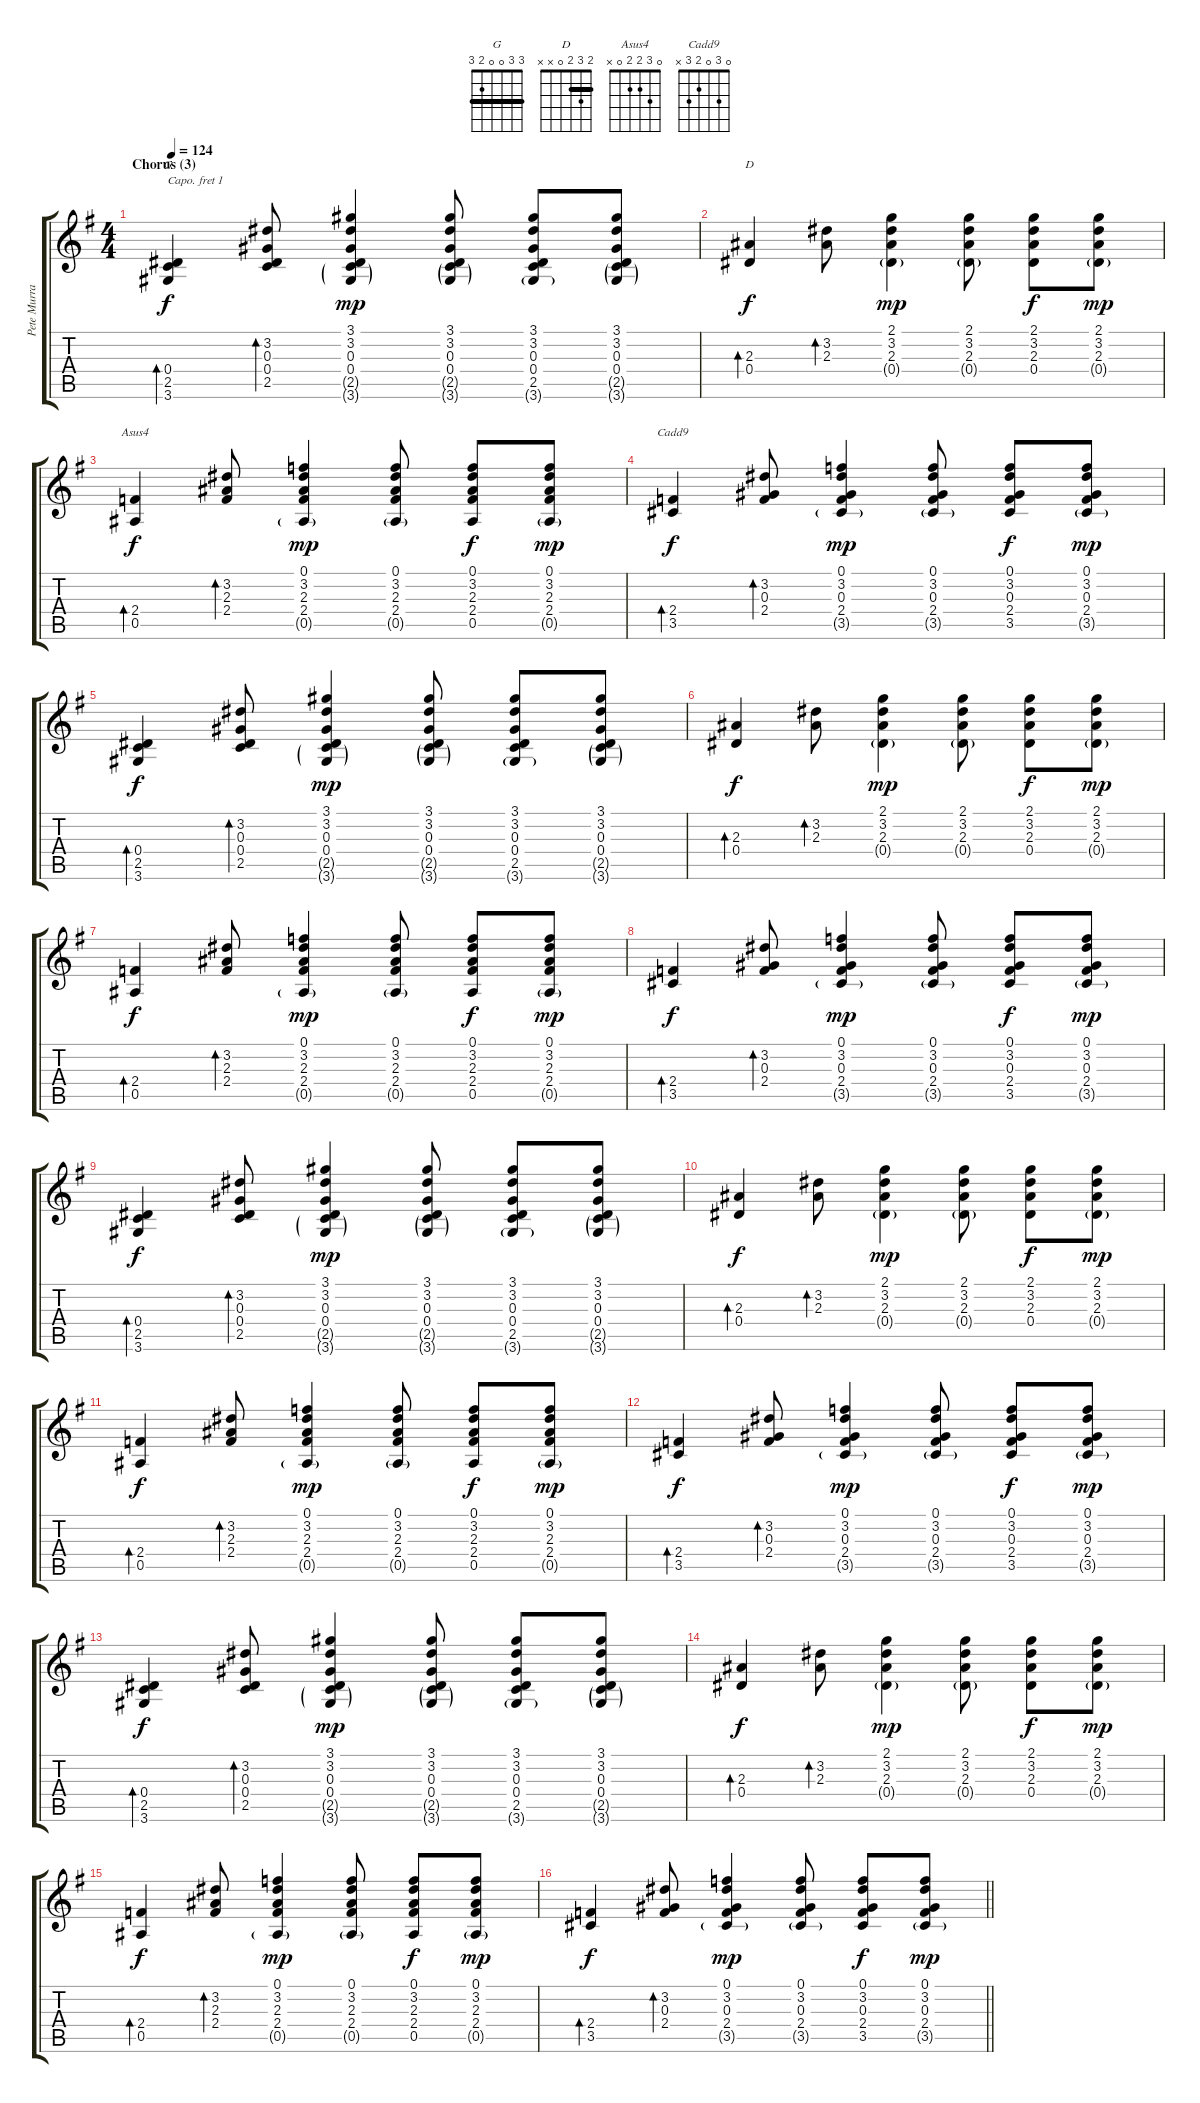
\track ("Pete Murray (Guitar)" "Pete Murra") {instrument acousticguitarsteel}
\staff {score tabs}
\capo 1
\tuning (E4 B3 G3 D3 A2 E2) {hide}
\chord ("G" 3 3 0 0 2 3) {barre 3}
\chord ("D" 2 3 2 0 x x) {barre 2}
\chord ("Asus4" 0 3 2 2 0 x)
\chord ("Cadd9" 0 3 0 2 3 x)
\ts (4 4)
\section ("" "Chorus (3)")
\tempo 124
\clef g2
\ks g
(0.4 2.5 3.6).4{bd 30 ch "G" dy f} (3.2 0.3 0.4 2.5).8{bd 30} (3.1 3.2 0.3 0.4 2.5{g} 3.6{g}).4{dy mp} (3.1 3.2 0.3 0.4 2.5{g} 3.6{g}).8 (3.1 3.2 0.3 0.4 2.5 3.6{g}).8 (3.1 3.2 0.3 0.4 2.5{g} 3.6{g}).8 |
(2.3 0.4).4{bd 30 ch "D" dy f} (3.2 2.3).8{bd 30} (2.1 3.2 2.3 0.4{g}).4{dy mp} (2.1 3.2 2.3 0.4{g}).8 (2.1 3.2 2.3 0.4).8{dy f} (2.1 3.2 2.3 0.4{g}).8{dy mp} |
(2.4 0.5).4{bd 30 ch "Asus4" dy f} (3.2 2.3 2.4).8{bd 30} (0.1 3.2 2.3 2.4 0.5{g}).4{dy mp} (0.1 3.2 2.3 2.4 0.5{g}).8 (0.1 3.2 2.3 2.4 0.5).8{dy f} (0.1 3.2 2.3 2.4 0.5{g}).8{dy mp} |
(2.4 3.5).4{bd 30 ch "Cadd9" dy f} (3.2 0.3 2.4).8{bd 30} (0.1 3.2 0.3 2.4 3.5{g}).4{dy mp} (0.1 3.2 0.3 2.4 3.5{g}).8 (0.1 3.2 0.3 2.4 3.5).8{dy f} (0.1 3.2 0.3 2.4 3.5{g}).8{dy mp} |
(0.4 2.5 3.6).4{bd 30 dy f} (3.2 0.3 0.4 2.5).8{bd 30} (3.1 3.2 0.3 0.4 2.5{g} 3.6{g}).4{dy mp} (3.1 3.2 0.3 0.4 2.5{g} 3.6{g}).8 (3.1 3.2 0.3 0.4 2.5 3.6{g}).8 (3.1 3.2 0.3 0.4 2.5{g} 3.6{g}).8 |
(2.3 0.4).4{bd 30 dy f} (3.2 2.3).8{bd 30} (2.1 3.2 2.3 0.4{g}).4{dy mp} (2.1 3.2 2.3 0.4{g}).8 (2.1 3.2 2.3 0.4).8{dy f} (2.1 3.2 2.3 0.4{g}).8{dy mp} |
(2.4 0.5).4{bd 30 dy f} (3.2 2.3 2.4).8{bd 30} (0.1 3.2 2.3 2.4 0.5{g}).4{dy mp} (0.1 3.2 2.3 2.4 0.5{g}).8 (0.1 3.2 2.3 2.4 0.5).8{dy f} (0.1 3.2 2.3 2.4 0.5{g}).8{dy mp} |
(2.4 3.5).4{bd 30 dy f} (3.2 0.3 2.4).8{bd 30} (0.1 3.2 0.3 2.4 3.5{g}).4{dy mp} (0.1 3.2 0.3 2.4 3.5{g}).8 (0.1 3.2 0.3 2.4 3.5).8{dy f} (0.1 3.2 0.3 2.4 3.5{g}).8{dy mp} |
(0.4 2.5 3.6).4{bd 30 dy f} (3.2 0.3 0.4 2.5).8{bd 30} (3.1 3.2 0.3 0.4 2.5{g} 3.6{g}).4{dy mp} (3.1 3.2 0.3 0.4 2.5{g} 3.6{g}).8 (3.1 3.2 0.3 0.4 2.5 3.6{g}).8 (3.1 3.2 0.3 0.4 2.5{g} 3.6{g}).8 |
(2.3 0.4).4{bd 30 dy f} (3.2 2.3).8{bd 30} (2.1 3.2 2.3 0.4{g}).4{dy mp} (2.1 3.2 2.3 0.4{g}).8 (2.1 3.2 2.3 0.4).8{dy f} (2.1 3.2 2.3 0.4{g}).8{dy mp} |
(2.4 0.5).4{bd 30 dy f} (3.2 2.3 2.4).8{bd 30} (0.1 3.2 2.3 2.4 0.5{g}).4{dy mp} (0.1 3.2 2.3 2.4 0.5{g}).8 (0.1 3.2 2.3 2.4 0.5).8{dy f} (0.1 3.2 2.3 2.4 0.5{g}).8{dy mp} |
(2.4 3.5).4{bd 30 dy f} (3.2 0.3 2.4).8{bd 30} (0.1 3.2 0.3 2.4 3.5{g}).4{dy mp} (0.1 3.2 0.3 2.4 3.5{g}).8 (0.1 3.2 0.3 2.4 3.5).8{dy f} (0.1 3.2 0.3 2.4 3.5{g}).8{dy mp} |
(0.4 2.5 3.6).4{bd 30 dy f} (3.2 0.3 0.4 2.5).8{bd 30} (3.1 3.2 0.3 0.4 2.5{g} 3.6{g}).4{dy mp} (3.1 3.2 0.3 0.4 2.5{g} 3.6{g}).8 (3.1 3.2 0.3 0.4 2.5 3.6{g}).8 (3.1 3.2 0.3 0.4 2.5{g} 3.6{g}).8 |
(2.3 0.4).4{bd 30 dy f} (3.2 2.3).8{bd 30} (2.1 3.2 2.3 0.4{g}).4{dy mp} (2.1 3.2 2.3 0.4{g}).8 (2.1 3.2 2.3 0.4).8{dy f} (2.1 3.2 2.3 0.4{g}).8{dy mp} |
(2.4 0.5).4{bd 30 dy f} (3.2 2.3 2.4).8{bd 30} (0.1 3.2 2.3 2.4 0.5{g}).4{dy mp} (0.1 3.2 2.3 2.4 0.5{g}).8 (0.1 3.2 2.3 2.4 0.5).8{dy f} (0.1 3.2 2.3 2.4 0.5{g}).8{dy mp} |
\barLineRight lightlight
(2.4 3.5).4{bd 30 dy f} (3.2 0.3 2.4).8{bd 30} (0.1 3.2 0.3 2.4 3.5{g}).4{dy mp} (0.1 3.2 0.3 2.4 3.5{g}).8 (0.1 3.2 0.3 2.4 3.5).8{dy f} (0.1 3.2 0.3 2.4 3.5{g}).8{dy mp}
